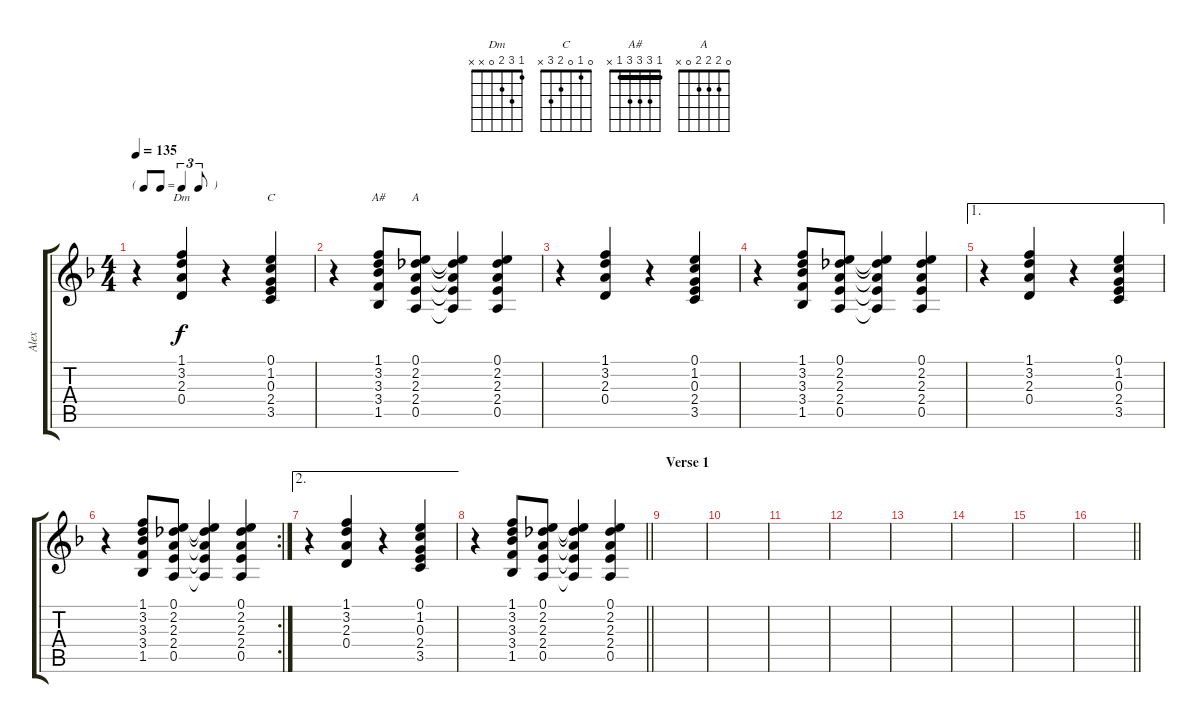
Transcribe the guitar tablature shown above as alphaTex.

\track ("Alex" "Alex") {instrument electricguitarmuted}
\staff {score tabs}
\tuning (E4 B3 G3 D3 A2 E2) {hide}
\chord ("Dm" 1 3 2 0 x x)
\chord ("C" 0 1 0 2 3 x)
\chord ("A#" 1 3 3 3 1 x) {barre 1}
\chord ("A" 0 2 2 2 0 x)
\ts (4 4)
\tf triplet8th
\tempo 135
\clef g2
\ks f
r.4{dy f} (1.1 3.2 2.3 0.4).4{ch "Dm"} r.4 (0.1 1.2 0.3 2.4 3.5).4{ch "C"} |
r.4 (1.1 3.2 3.3 3.4 1.5).8{ch "A#"} (0.1 2.2 2.3 2.4 0.5).8{ch "A"} (0.1{t} 2.2{t} 2.3{t} 2.4{t} 0.5{t}).4 (0.1 2.2 2.3 2.4 0.5).4 |
r.4 (1.1 3.2 2.3 0.4).4 r.4 (0.1 1.2 0.3 2.4 3.5).4 |
r.4 (1.1 3.2 3.3 3.4 1.5).8 (0.1 2.2 2.3 2.4 0.5).8 (0.1{t} 2.2{t} 2.3{t} 2.4{t} 0.5{t}).4 (0.1 2.2 2.3 2.4 0.5).4 |
\ae 1
r.4 (1.1 3.2 2.3 0.4).4 r.4 (0.1 1.2 0.3 2.4 3.5).4 |
\rc 2
r.4 (1.1 3.2 3.3 3.4 1.5).8 (0.1 2.2 2.3 2.4 0.5).8 (0.1{t} 2.2{t} 2.3{t} 2.4{t} 0.5{t}).4 (0.1 2.2 2.3 2.4 0.5).4 |
\ae 2
r.4 (1.1 3.2 2.3 0.4).4 r.4 (0.1 1.2 0.3 2.4 3.5).4 |
\barLineRight lightlight
r.4 (1.1 3.2 3.3 3.4 1.5).8 (0.1 2.2 2.3 2.4 0.5).8 (0.1{t} 2.2{t} 2.3{t} 2.4{t} 0.5{t}).4 (0.1 2.2 2.3 2.4 0.5).4 |
\section ("" "Verse 1")
|
|
|
|
|
|
|
\barLineRight lightlight
